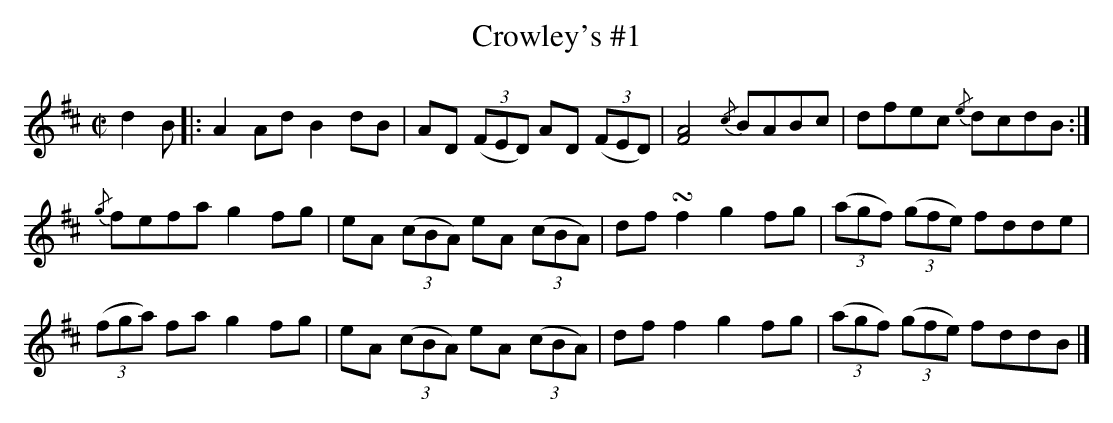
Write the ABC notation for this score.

X:1
U: ~ = !turn!
T:Crowley's #1
L:1/8
M:C|
K:D
d2 B |: A2 Ad B2 dB | AD ((3FED) AD ((3FED) | [F4A4] {/c}BABc | dfec {/e}dcdB :|
{/g}fefa g2 fg | eA ((3cBA) eA ((3cBA) | df ~f2 g2 fg | ((3agf) ((3gfe) fdde |
((3fga) fa g2 fg | eA ((3cBA) eA ((3cBA) | df f2 g2 fg | ((3agf) ((3gfe) fddB |]
